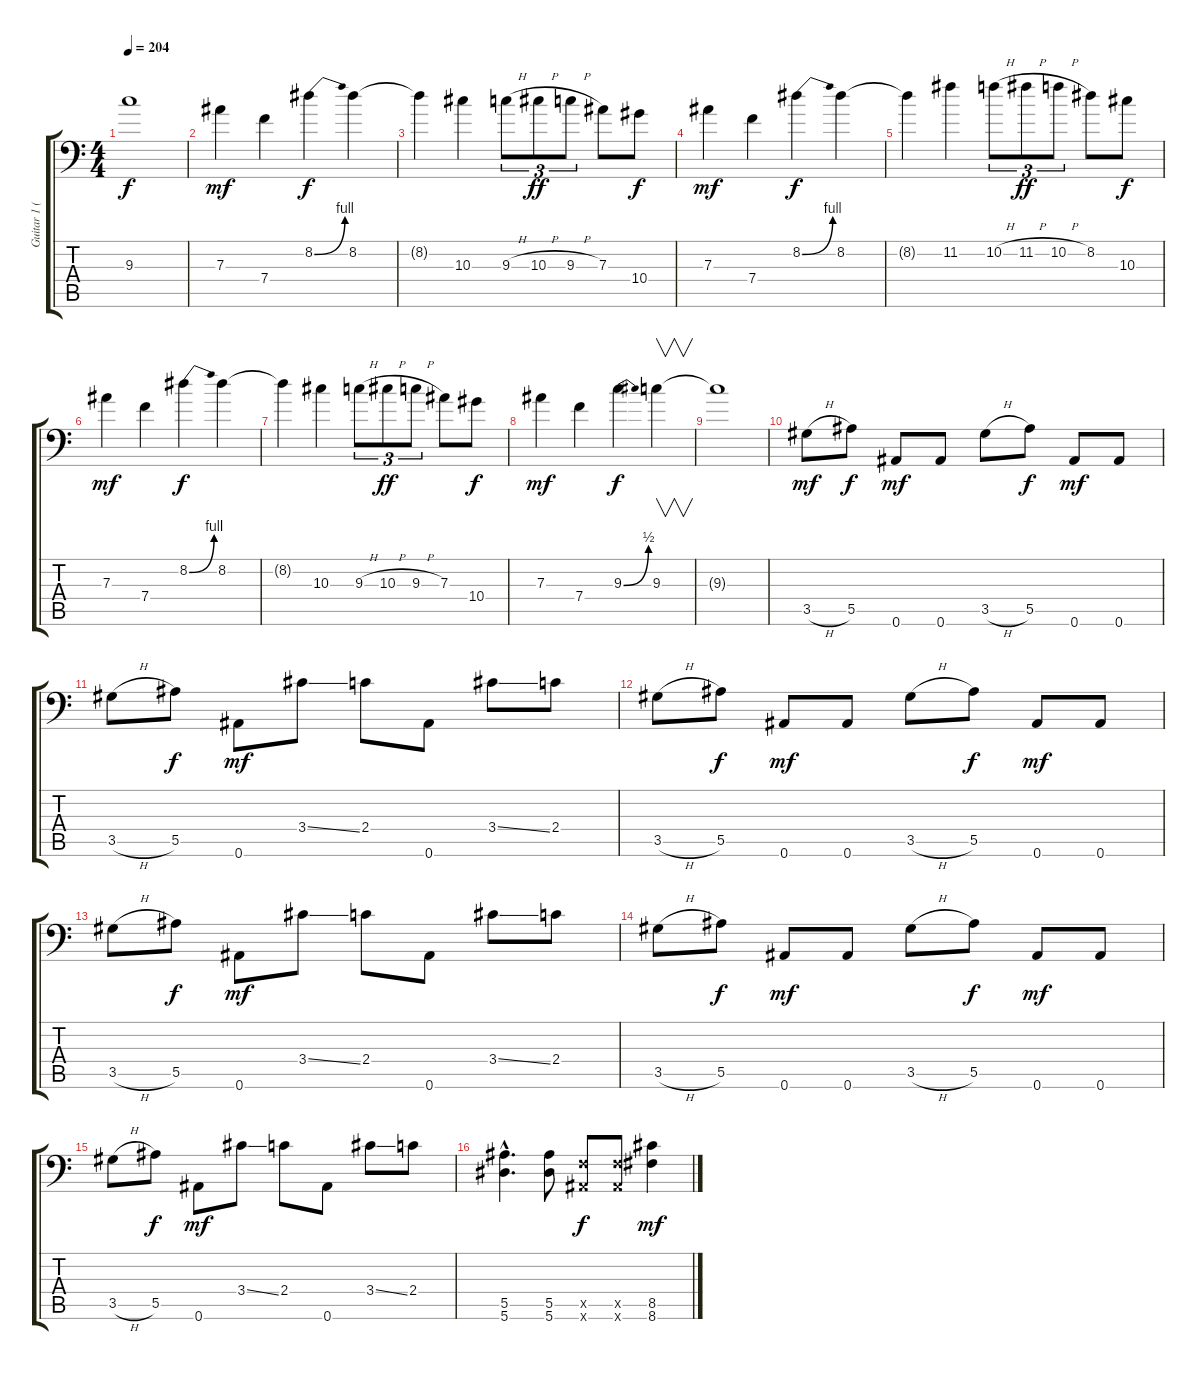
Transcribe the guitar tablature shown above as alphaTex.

\track ("Guitar 1 (Lead)" "Guitar 1 (") {instrument distortionguitar}
\staff {score tabs}
\tuning (C4 G3 Eb3 Bb2 F2 Bb1) {hide}
\ts (4 4)
\tempo 204
\clef f4
\ks c
9.3{t}.1{dy f} |
7.3.4{dy mf} 7.4.4 8.2{be (bend 0 0 60 4)}.4{dy f} 8.2.4 |
8.2{t}.4 10.3.4 9.3{h}.8{tu (3 2)} 10.3{h}.8{tu (3 2) dy ff} 9.3{h}.8{tu (3 2)} 7.3.8 10.4.8{dy f} |
7.3.4{dy mf} 7.4.4 8.2{be (bend 0 0 60 4)}.4{dy f} 8.2.4 |
8.2{t}.4 11.2.4 10.2{h}.8{tu (3 2)} 11.2{h}.8{tu (3 2) dy ff} 10.2{h}.8{tu (3 2)} 8.2.8 10.3.8{dy f} |
7.3.4{dy mf} 7.4.4 8.2{be (bend 0 0 60 4)}.4{dy f} 8.2.4 |
8.2{t}.4 10.3.4 9.3{h}.8{tu (3 2)} 10.3{h}.8{tu (3 2) dy ff} 9.3{h}.8{tu (3 2)} 7.3.8 10.4.8{dy f} |
7.3.4{dy mf} 7.4.4 9.3{be (bend 0 0 60 2)}.4{dy f} 9.3.4{v} |
9.3{t}.1 |
3.5{h}.8{dy mf balance 3} 5.5.8{dy f} 0.6.8{dy mf} 0.6.8 3.5{h}.8 5.5.8{dy f} 0.6.8{dy mf} 0.6.8 |
3.5{h}.8 5.5.8{dy f} 0.6.8{dy mf} 3.4{ss}.8 2.4.8 0.6.8 3.4{ss}.8 2.4.8 |
3.5{h}.8 5.5.8{dy f} 0.6.8{dy mf} 0.6.8 3.5{h}.8 5.5.8{dy f} 0.6.8{dy mf} 0.6.8 |
3.5{h}.8 5.5.8{dy f} 0.6.8{dy mf} 3.4{ss}.8 2.4.8 0.6.8 3.4{ss}.8 2.4.8 |
3.5{h}.8 5.5.8{dy f} 0.6.8{dy mf} 0.6.8 3.5{h}.8 5.5.8{dy f} 0.6.8{dy mf} 0.6.8 |
3.5{h}.8 5.5.8{dy f} 0.6.8{dy mf} 3.4{ss}.8 2.4.8 0.6.8 3.4{ss}.8 2.4.8 |
(5.5{hac} 5.6{hac}).4{d} (5.5 5.6).8 (0.5{x} 0.6{x}).8{dy f} (0.5{x} 0.6{x}).8 (8.5 8.6).4{dy mf}
